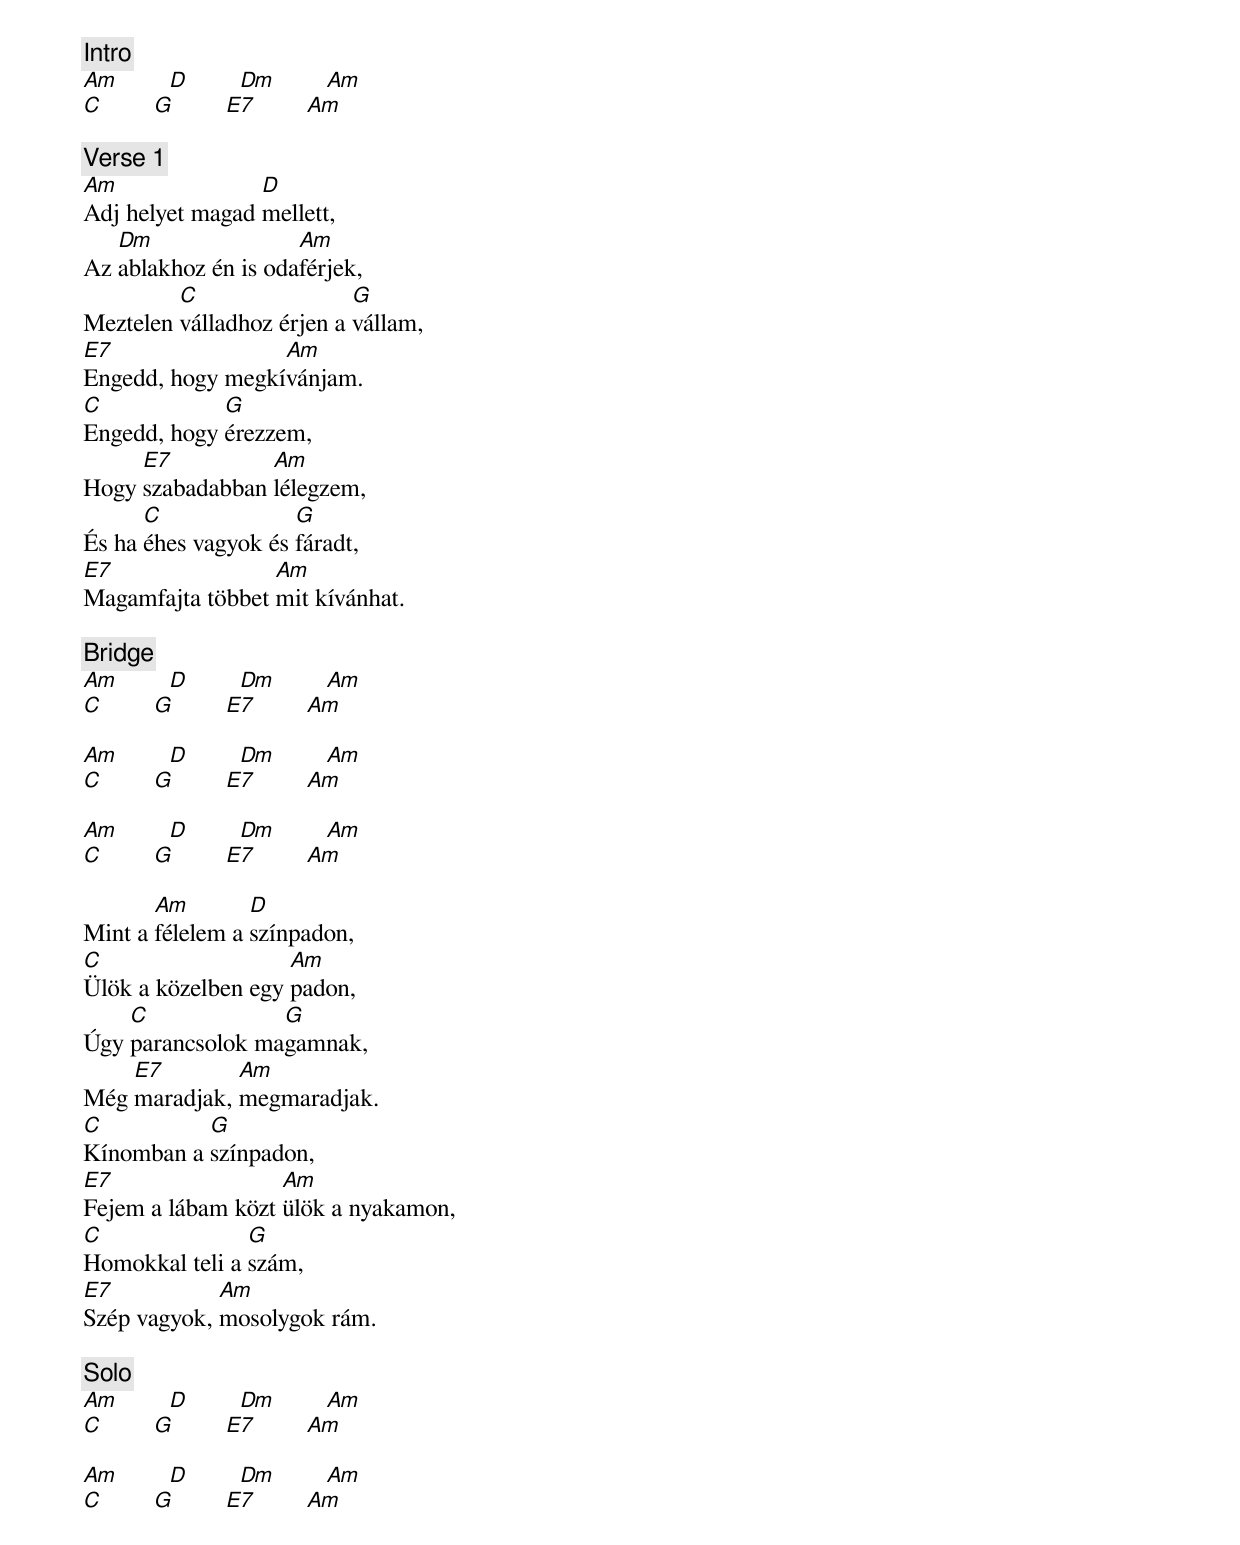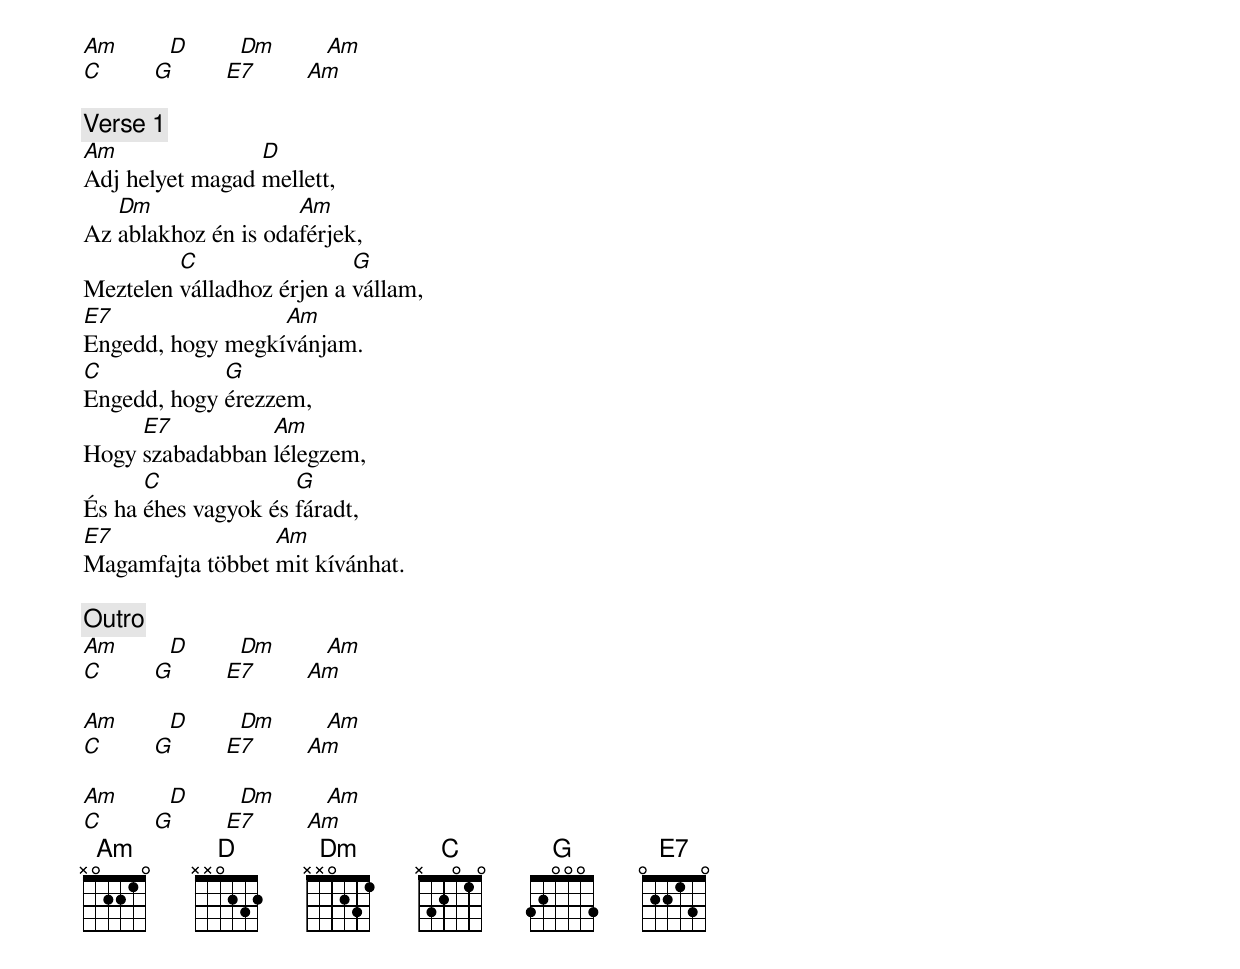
{c: Intro}
[Am]        [D]        [Dm]        [Am]
[C]        [G]        [E7]        [Am]

{c: Verse 1}
[Am]Adj helyet magad [D]mellett,
Az [Dm]ablakhoz én is oda[Am]férjek,
Meztelen [C]válladhoz érjen a [G]vállam,
[E7]Engedd, hogy megkí[Am]vánjam.
[C]Engedd, hogy [G]érezzem,
Hogy [E7]szabadabban [Am]lélegzem,
És ha [C]éhes vagyok és [G]fáradt,
[E7]Magamfajta többet [Am]mit kívánhat.

{c: Bridge}
[Am]        [D]        [Dm]        [Am]
[C]        [G]        [E7]        [Am]

[Am]        [D]        [Dm]        [Am]
[C]        [G]        [E7]        [Am]

[Am]        [D]        [Dm]        [Am]
[C]        [G]        [E7]        [Am]

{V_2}
Mint a [Am]félelem a [D]színpadon,
[C]Ülök a közelben egy [Am]padon,
Úgy [C]parancsolok ma[G]gamnak,
Még [E7]maradjak, [Am]megmaradjak.
[C]Kínomban a [G]színpadon,
[E7]Fejem a lábam közt [Am]ülök a nyakamon,
[C]Homokkal teli a [G]szám,
[E7]Szép vagyok, [Am]mosolygok rám.

{c: Solo}
[Am]        [D]        [Dm]        [Am]
[C]        [G]        [E7]        [Am]

[Am]        [D]        [Dm]        [Am]
[C]        [G]        [E7]        [Am]

[Am]        [D]        [Dm]        [Am]
[C]        [G]        [E7]        [Am]

{c: Verse 1}
[Am]Adj helyet magad [D]mellett,
Az [Dm]ablakhoz én is oda[Am]férjek,
Meztelen [C]válladhoz érjen a [G]vállam,
[E7]Engedd, hogy megkí[Am]vánjam.
[C]Engedd, hogy [G]érezzem,
Hogy [E7]szabadabban [Am]lélegzem,
És ha [C]éhes vagyok és [G]fáradt,
[E7]Magamfajta többet [Am]mit kívánhat.

{c: Outro}
[Am]        [D]        [Dm]        [Am]
[C]        [G]        [E7]        [Am]

[Am]        [D]        [Dm]        [Am]
[C]        [G]        [E7]        [Am]

[Am]        [D]        [Dm]        [Am]
[C]        [G]        [E7]        [Am]
